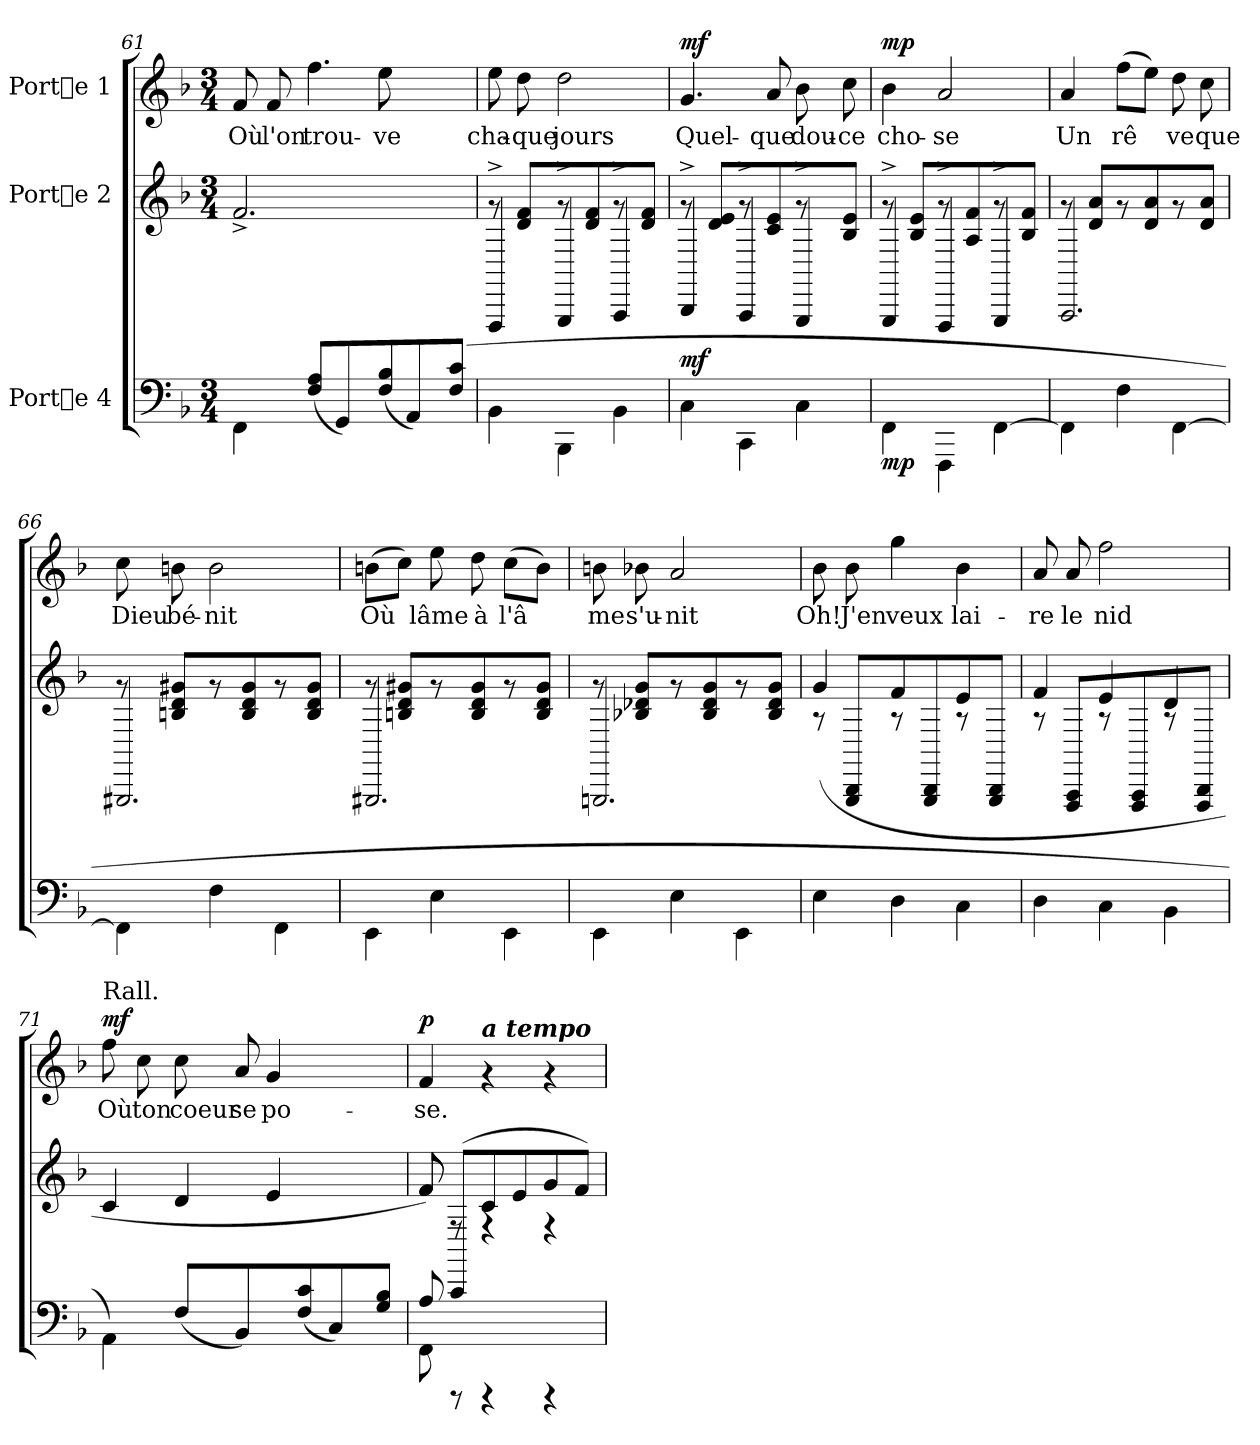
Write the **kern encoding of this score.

**kern	**dynam	**kern	**dynam	**kern	**text	**dynam
*part3	*part3	*part2	*part2	*part1	*part1	*part1
*staff3	*staff3	*staff2	*staff2	*staff1	*staff1	*staff1
*I"Porte 4	*	*I"Porte 2	*	*I"Porte 1	*	*
*clefF4	*	*clefG2	*	*clefG2	*	*
*k[b-]	*	*k[b-]	*	*k[b-]	*	*
*F:	*	*F:	*	*F:	*	*
*M3/4	*	*M3/4	*	*M3/4	*	*
=61	=61	=61	=61	=61	=61	=61
!	!	!	!	!	!LO:LY:b	!
4FF\	.	2.f^</	.	8f/	Où	.
!	!	!	!	!	!LO:LY:b	!
.	.	.	.	8f/	l'on	.
!	!	!	!	!	!LO:LY:b	!
(<8A/ 8F/L	.	.	.	4.ff\	trou-	.
4GG\)	.	.	.	.	.	.
!	!	!	!	!	!LO:LY:b	!
(<8B-/ 8F/	.	.	.	8ee\	-ve	.
4AA\)	.	4.ryy	.	4.ryy	.	.
(<8c/ 8F/J	.	.	.	.	.	.
!!LO:LB:g=z
=62	=62	=62	=62	=62	=62	=62
*	*	*^	*	*	*	*
!	!	!	!	!	!	!LO:LY:b	!
4BB-\	.	4FFF^</	8rf	.	8ee\	cha-	.
!	!	!	!	!	!	!LO:LY:b	!
.	.	.	8f/ 8d/L	.	8dd\	-que	.
!	!	!	!	!	!	!LO:LY:b	!
4BBB-\	.	4GGG^</	8rf	.	2dd\	jours	.
.	.	.	8f/ 8d/	.	.	.	.
4BB-\	.	4AAA^</	8rf	.	.	.	.
.	.	.	8f/ 8d/J	.	.	.	.
=63	=63	=63	=63	=63	=63	=63	=63
!	!LO:DY:a	!	!	!LO:DY:b	!	!LO:LY:b	!
!	!	!	!	!LO:DY:n=1:b	!	!	!LO:DY:a
4C\	mf	4BBB-^</	8rf	mf mf	4.g/	Quel-	mf
.	.	.	8e/ 8d/L	.	.	.	.
4CC\	.	4AAA^</	8rf	.	.	.	.
!	!	!	!	!	!	!LO:LY:b	!
.	.	.	8e/ 8c/	.	8a/	-que	.
!	!	!	!	!	!	!LO:LY:b	!
4C\	.	4GGG^</	8rf	.	8b-\	dou-	.
!	!	!	!	!	!	!LO:LY:b	!
.	.	.	8e/ 8B-/J	.	8cc\	-ce	.
=64	=64	=64	=64	=64	=64	=64	=64
!	!LO:DY:b	!	!	!LO:DY:b	!	!LO:LY:b	!
!	!	!	!	!LO:DY:n=1:b	!	!	!LO:DY:a
4FF\	mp	4GGG^</	8rf	mp mp	4b-\	cho-	mp
.	.	.	8e/ 8B-/L	.	.	.	.
!	!	!	!	!	!	!LO:LY:b	!
4FFF\	.	4FFF^</	8rf	.	2a/	-se	.
.	.	.	8f/ 8A/	.	.	.	.
[>4FF\	.	4GGG^</	8rf	.	.	.	.
.	.	.	8f/ 8B-/J	.	.	.	.
=65	=65	=65	=65	=65	=65	=65	=65
!	!	!	!	!	!	!LO:LY:b	!
4FF\]	.	2.AAA/	8rf	.	4a/	Un	.
.	.	.	8a/ 8d/L	.	.	.	.
!	!	!	!	!	!	!LO:LY:b	!
4F\	.	.	8rf	.	(>8ff\L	rê-	.
!	!	!	!	!	!	!LO:LY:b	!
.	.	.	8a/ 8d/	.	8ee\J)	-	.
!	!	!	!	!	!	!LO:LY:b	!
[>4FF\	.	.	8rf	.	8dd\	ve	.
!	!	!	!	!	!	!LO:LY:b	!
.	.	.	8a/ 8d/J	.	8cc\	que	.
!!LO:PB:g=z
=66	=66	=66	=66	=66	=66	=66	=66
!	!	!	!	!	!	!LO:LY:b	!
4FF\]	.	2.GGG#X/	8rf	.	8cc\	Dieu	.
!	!	!	!	!	!	!LO:LY:b	!
.	.	.	8g#X/ 8d/ 8Bn/L	.	8bn\	bé-	.
!	!	!	!	!	!	!LO:LY:b	!
4F\	.	.	8rf	.	2b\	-nit	.
.	.	.	8g#/ 8d/ 8B/	.	.	.	.
4FF\	.	.	8rf	.	.	.	.
.	.	.	8g#/ 8d/ 8B/J	.	.	.	.
=67	=67	=67	=67	=67	=67	=67	=67
!	!	!	!	!	!	!LO:LY:b	!
4EE\	.	2.GGG#X/	8rf	.	(>8bn\L	Où	.
!	!	!	!	!	!	!LO:LY:b	!
.	.	.	8g#X/ 8d/ 8Bn/L	.	8cc\J)	.	.
!	!	!	!	!	!	!LO:LY:b	!
4E\	.	.	8rf	.	8ee\	lâme	.
!	!	!	!	!	!	!LO:LY:b	!
.	.	.	8g#/ 8d/ 8B/	.	8dd\	à	.
!	!	!	!	!	!	!LO:LY:b	!
4EE\	.	.	8rf	.	(>8cc\L	l'â-	.
!	!	!	!	!	!	!LO:LY:b	!
.	.	.	8g#/ 8d/ 8B/J	.	8b\J)	--	.
=68	=68	=68	=68	=68	=68	=68	=68
!	!	!	!	!	!	!LO:LY:b	!
4EE\	.	2.GGGn/	8rf	.	8bn\	-me	.
!	!	!	!	!	!	!LO:LY:b	!
.	.	.	8g/ 8d-X/ 8B-X/L	.	8b-X\	s'u-	.
!	!	!	!	!	!	!LO:LY:b	!
4E\	.	.	8rf	.	2a/	-nit	.
.	.	.	8g/ 8d-/ 8B-/	.	.	.	.
4EE\	.	.	8rf	.	.	.	.
.	.	.	8g/ 8d-/ 8B-/J	.	.	.	.
!!LO:LB:g=z
=69	=69	=69	=69	=69	=69	=69	=69
!	!	!	!	!	!	!LO:LY:b	!
4E\	.	8rG	(>4g/	.	8b-\	Oh!	.
!	!	!	!	!	!	!LO:LY:b	!
.	.	8BBB-/ 8GGG/L	.	.	8b-\	J'en	.
!	!	!	!	!	!	!LO:LY:b	!
4D\	.	8rG	4f/	.	4gg\	veux	.
.	.	8BBB-/ 8GGG/	.	.	.	.	.
!	!	!	!	!	!	!LO:LY:b	!
4C\	.	8rG	4e/	.	4b-\	lai-	.
.	.	8BBB-/ 8GGG/J	.	.	.	.	.
=70	=70	=70	=70	=70	=70	=70	=70
!	!	!	!	!	!	!LO:LY:b	!
4D\	.	8rG	4f/	.	8a/	-re	.
!	!	!	!	!	!	!LO:LY:b	!
.	.	8AAA/ 8FFF/L	.	.	8a/	le	.
!	!	!	!	!	!	!LO:LY:b	!
4C\	.	8rG	4e/	.	2ff\	nid	.
.	.	8AAA/ 8FFF/	.	.	.	.	.
4BB-\	.	8rG	4d/	.	.	.	.
.	.	8BBB-/ 8FFF/J	.	.	.	.	.
*	*	*v	*v	*	*	*	*
=71	=71	=71	=71	=71	=71	=71
!	!	!	!	!LO:TX:a:t=Rall.	!	!
!	!	!	!	!	!LO:LY:b	!LO:DY:a
4AA\)	.	4c/	.	8ff\	Où	mf
!	!	!	!	!	!LO:LY:b	!
.	.	.	.	8cc\	ton	.
!	!	!	!	!	!LO:LY:b	!
(<8F/L	.	4d/	.	8cc\	coeur	.
!	!	!	!	!	!LO:LY:b	!
4BB-\)	.	.	.	8a/	se	.
!	!	!	!	!	!LO:LY:b	!
.	.	4e/	.	4g/	po-	.
(<8c/ 8F/	.	.	.	.	.	.
4C\)	.	4.ryy	.	4.ryy	.	.
8B-/ 8G/J	.	.	.	.	.	.
!!LO:LB:g=z
=72	=72	=72	=72	=72	=72	=72
*	*	*	*	*MM110	*	*
*^	*	*^	*	*	*	*
!	!	!	!	!	!	!	!LO:LY:b	!LO:DY:a
8A/	8FF\	.	8f/	8f/)	.	4f/	-se.	p
8rCCC	2ryy	.	(>8AAA/L	8rE	.	.	.	.
*	*	*	*	*	*	*MM130	*	*
!	!	!	!	!	!	!LO:TX:a:Bi:t=a tempo	!	!
4rCCC	.	.	8c/	4rE	.	4rf	.	.
.	.	.	8e/	.	.	.	.	.
4rCCC	.	.	8g/	4rE	.	4rf	.	.
.	8ryy	.	8f/J)	.	.	.	.	.
*v	*v	*	*	*	*	*	*	*
*	*	*v	*v	*	*	*	*
=	=	=	=	=	=	=
*-	*-	*-	*-	*-	*-	*-
